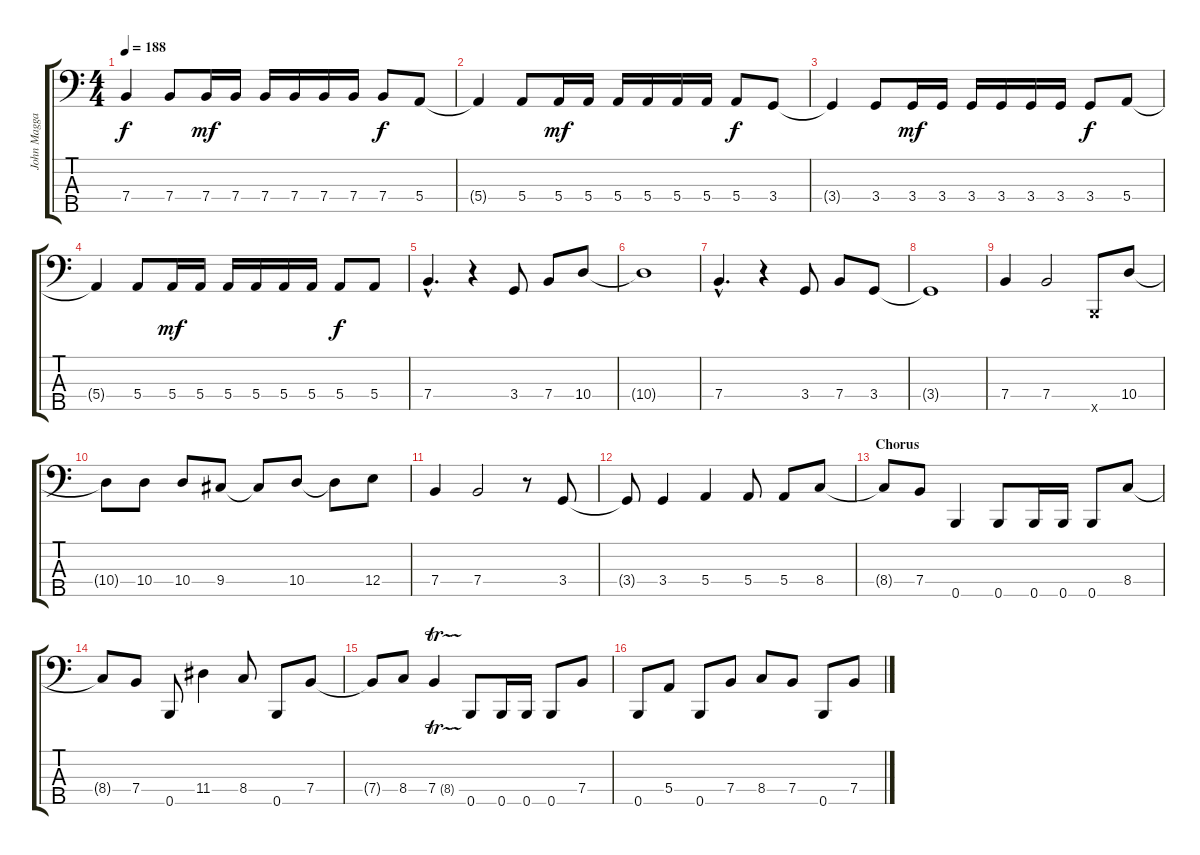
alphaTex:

\track ("John Maggard" "John Magga") {instrument electricbassfinger}
\staff {score tabs}
\tuning (G2 D2 A1 E1 B0) {hide}
\ts (4 4)
\tempo 188
\clef f4
\ks c
7.4{t}.4{dy f} 7.4.8 7.4.16{dy mf} 7.4.16 7.4.16 7.4.16 7.4.16 7.4.16 7.4.8{dy f} 5.4.8 |
5.4{t}.4 5.4.8 5.4.16{dy mf} 5.4.16 5.4.16 5.4.16 5.4.16 5.4.16 5.4.8{dy f} 3.4.8 |
3.4{t}.4 3.4.8 3.4.16{dy mf} 3.4.16 3.4.16 3.4.16 3.4.16 3.4.16 3.4.8{dy f} 5.4.8 |
5.4{t}.4 5.4.8 5.4.16{dy mf} 5.4.16 5.4.16 5.4.16 5.4.16 5.4.16 5.4.8{dy f} 5.4.8 |
7.4{hac}.4{d} r.4 3.4.8 7.4.8 10.4.8 |
10.4{t}.1 |
7.4{hac}.4{d} r.4 3.4.8 7.4.8 3.4.8 |
3.4{t}.1 |
7.4.4 7.4.2 0.5{x}.8 10.4.8 |
10.4{t}.8 10.4.8 10.4.8 9.4.8 9.4{t}.8 10.4.8 10.4{t}.8 12.4.8 |
7.4.4 7.4.2 r.8 3.4.8 |
3.4{t}.8 3.4.4 5.4.4 5.4.8 5.4.8 8.4.8 |
\section ("" "Chorus")
8.4{t}.8 7.4.8 0.5.4 0.5.8 0.5.16 0.5.16 0.5.8 8.4.8 |
8.4{t}.8 7.4.8 0.5.8 11.4.4 8.4.8 0.5.8 7.4.8 |
7.4{t}.8 8.4.8 7.4{tr (8 16)}.4 0.5.8 0.5.16 0.5.16 0.5.8 7.4.8 |
0.5.8 5.4.8 0.5.8 7.4.8 8.4.8 7.4.8 0.5.8 7.4.8
